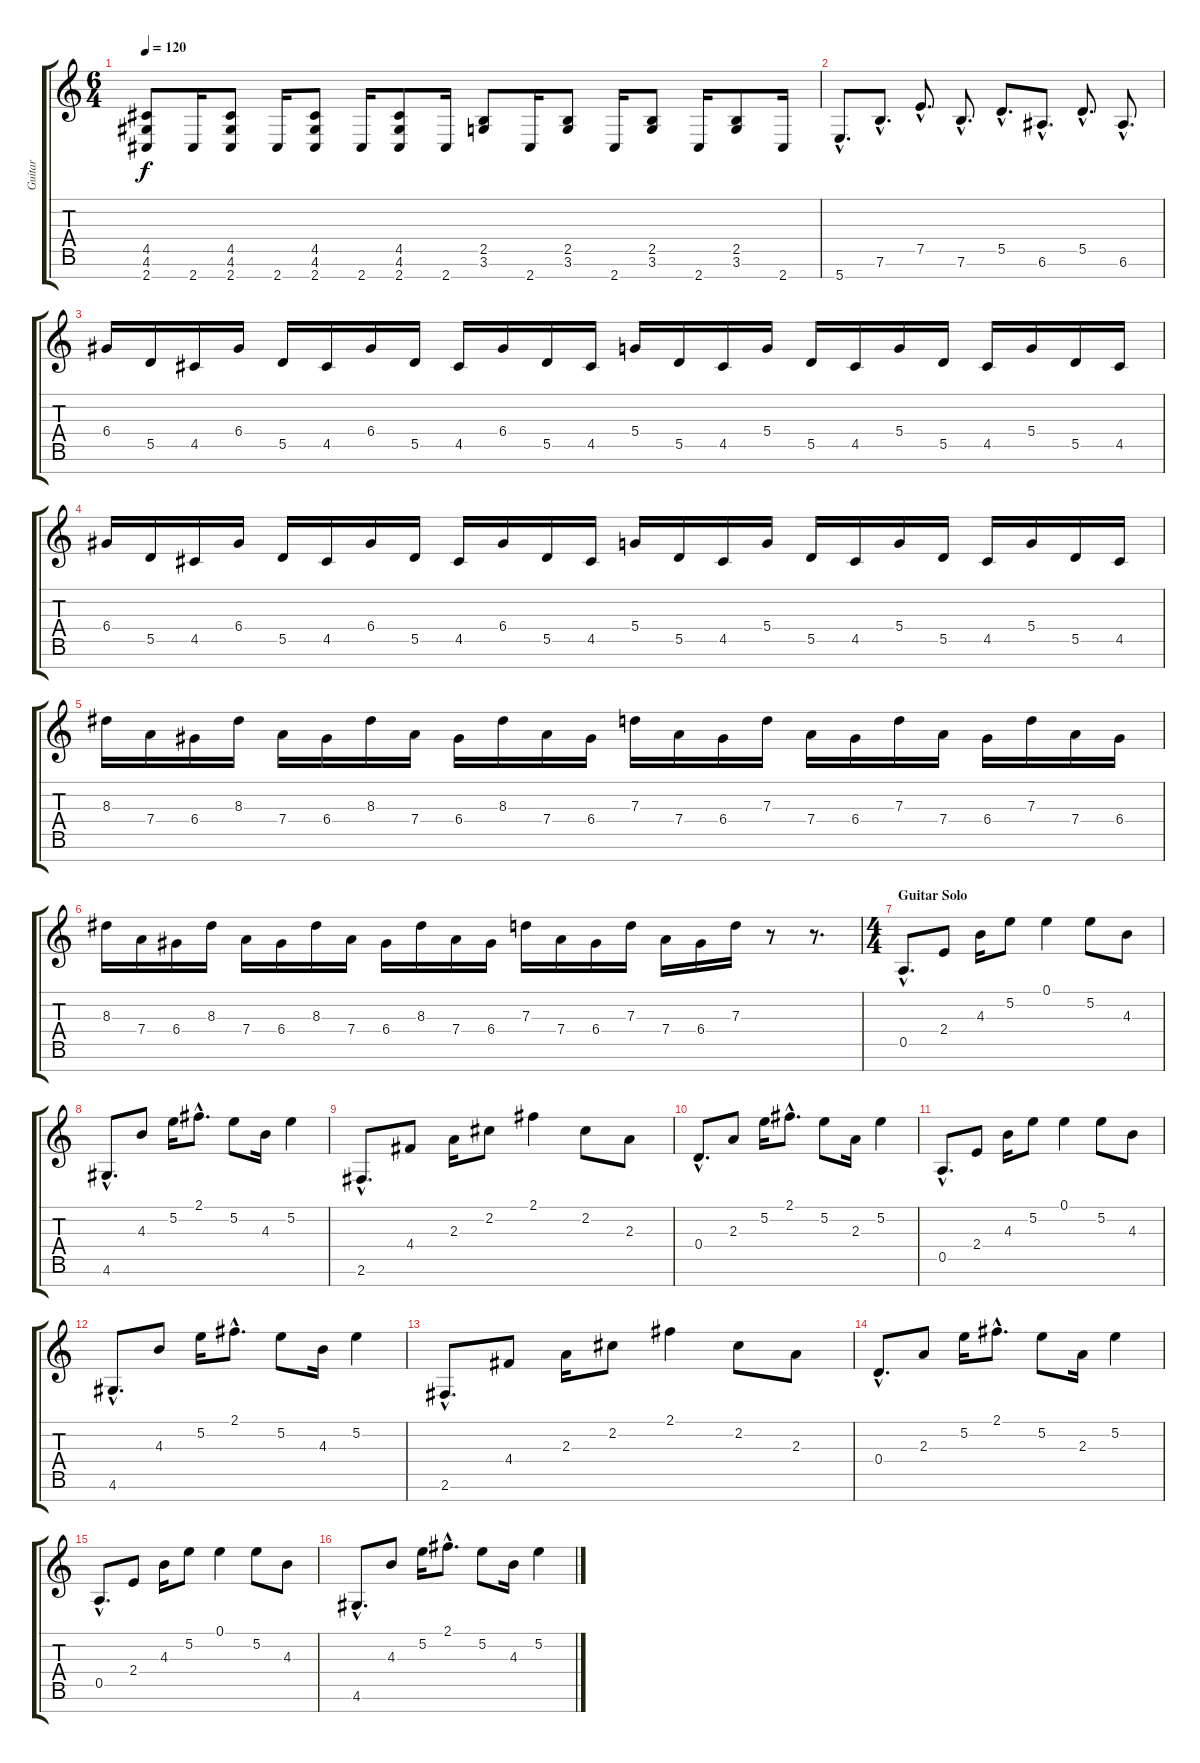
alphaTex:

\track ("Guitar" "Guitar") {instrument overdrivenguitar}
\staff {score tabs}
\tuning (E4 B3 G3 D3 A2 E2 B1) {hide}
\ts (6 4)
\tempo 120
\clef g2
\ks c
(4.5 4.6 2.7).8{dy f} 2.7.16 (4.5 4.6 2.7).8 2.7.16 (4.5 4.6 2.7).8 2.7.16 (4.5 4.6 2.7).8 2.7.16 (2.5 3.6).8 2.7.16 (2.5 3.6).8 2.7.16 (2.5 3.6).8 2.7.16 (2.5 3.6).8 2.7.16 |
5.7{hac}.8{d} 7.6{hac}.8{d} 7.5{hac}.8{d} 7.6{hac}.8{d} 5.5{hac}.8{d} 6.6{hac}.8{d} 5.5{hac}.8{d} 6.6{hac}.8{d} |
6.4.16 5.5.16 4.5.16 6.4.16 5.5.16 4.5.16 6.4.16 5.5.16 4.5.16 6.4.16 5.5.16 4.5.16 5.4.16 5.5.16 4.5.16 5.4.16 5.5.16 4.5.16 5.4.16 5.5.16 4.5.16 5.4.16 5.5.16 4.5.16 |
6.4.16 5.5.16 4.5.16 6.4.16 5.5.16 4.5.16 6.4.16 5.5.16 4.5.16 6.4.16 5.5.16 4.5.16 5.4.16 5.5.16 4.5.16 5.4.16 5.5.16 4.5.16 5.4.16 5.5.16 4.5.16 5.4.16 5.5.16 4.5.16 |
8.3.16 7.4.16 6.4.16 8.3.16 7.4.16 6.4.16 8.3.16 7.4.16 6.4.16 8.3.16 7.4.16 6.4.16 7.3.16 7.4.16 6.4.16 7.3.16 7.4.16 6.4.16 7.3.16 7.4.16 6.4.16 7.3.16 7.4.16 6.4.16 |
8.3.16 7.4.16 6.4.16 8.3.16 7.4.16 6.4.16 8.3.16 7.4.16 6.4.16 8.3.16 7.4.16 6.4.16 7.3.16 7.4.16 6.4.16 7.3.16 7.4.16 6.4.16 7.3.16 r.8 r.8{d} |
\ts (4 4)
\section ("" "Guitar Solo")
0.5{hac}.8{d instrument electricguitarjazz} 2.4.8 4.3.16 5.2.8 0.1.4 5.2.8 4.3.8 |
4.6{hac}.8{d} 4.3.8 5.2.16 2.1{hac}.8{d} 5.2.8 4.3.16 5.2.4 |
2.6{hac}.8{d} 4.4.8 2.3.16 2.2.8 2.1.4 2.2.8 2.3.8 |
0.4{hac}.8{d} 2.3.8 5.2.16 2.1{hac}.8{d} 5.2.8 2.3.16 5.2.4 |
0.5{hac}.8{d} 2.4.8 4.3.16 5.2.8 0.1.4 5.2.8 4.3.8 |
4.6{hac}.8{d} 4.3.8 5.2.16 2.1{hac}.8{d} 5.2.8 4.3.16 5.2.4 |
2.6{hac}.8{d} 4.4.8 2.3.16 2.2.8 2.1.4 2.2.8 2.3.8 |
0.4{hac}.8{d} 2.3.8 5.2.16 2.1{hac}.8{d} 5.2.8 2.3.16 5.2.4 |
0.5{hac}.8{d} 2.4.8 4.3.16 5.2.8 0.1.4 5.2.8 4.3.8 |
4.6{hac}.8{d} 4.3.8 5.2.16 2.1{hac}.8{d} 5.2.8 4.3.16 5.2.4
